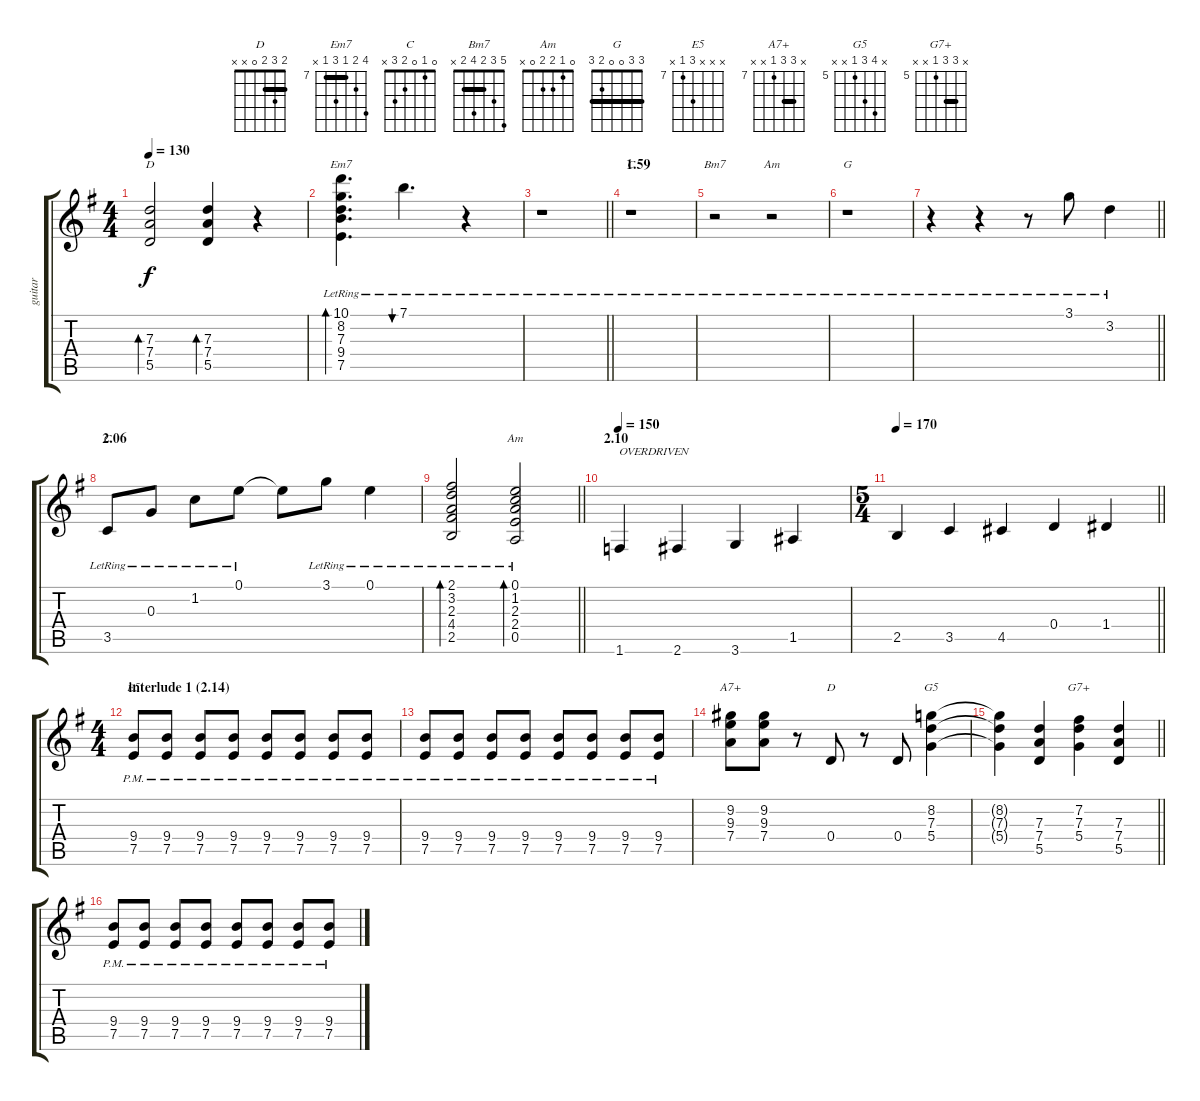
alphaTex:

\track ("guitar" "guitar") {instrument electricguitarjazz}
\staff {score tabs}
\tuning (E4 B3 G3 D3 A2 E2) {hide}
\chord ("D" 5 7 7 7 5 x) {firstfret 3 barre 5}
\chord ("Em7" 10 8 7 9 7 x) {firstfret 7 barre 7}
\chord ("C" 3 5 5 5 3 x) {barre 3}
\chord ("Bm7" 5 3 2 4 2 x) {barre 2}
\chord ("Am" x 1 2 2 0 x)
\chord ("G" 3 3 0 0 2 3) {barre 3}
\chord ("C" 0 1 0 2 3 x)
\chord ("Am" 0 1 2 2 0 x)
\chord ("E5" x x x 9 7 x) {firstfret 7}
\chord ("A7+" x 9 9 7 x x) {firstfret 7 barre 9}
\chord ("D" 2 3 2 0 x x) {barre 2}
\chord ("G5" x 8 7 5 x x) {firstfret 5}
\chord ("G7+" x 7 7 5 x x) {firstfret 5 barre 7}
\ts (4 4)
\tempo 130
\clef g2
\ks g
(7.3 7.4 5.5).2{bd 30 ch "D" dy f} (7.3 7.4 5.5).4{bd 30} r.4 |
(10.1{lr} 8.2{lr} 7.3{lr} 9.4{lr} 7.5{lr}).4{d bd 30 ch "Em7"} 7.1{lr}.4{d bu 30} r.4 |
\barLineRight lightlight
r.1 |
\section ("" "1.59")
r.1{ch "C"} |
r.2{ch "Bm7"} r.2{ch "Am"} |
r.1{ch "G"} |
\barLineRight lightlight
r.4 r.4 r.8 3.1{lr}.8 3.2{lr}.4 |
\section ("" "2.06")
3.5{lr}.8{ch "C"} 0.3{lr}.8 1.2{lr}.8 0.1{lr}.8 0.1{t}.8 3.1{lr}.8 0.1{lr}.4 |
\barLineRight lightlight
(2.1{lr} 3.2{lr} 2.3{lr} 4.4{lr} 2.5{lr}).2{bd 30} (0.1{lr} 1.2{lr} 2.3{lr} 2.4{lr} 0.5{lr}).2{bd 30 ch "Am"} |
\section ("" "2.10")
\tempo 150
1.6.4{txt "OVERDRIVEN" volume 11 instrument overdrivenguitar} 2.6.4 3.6.4 1.5.4 |
\ts (5 4)
\tempo 170
\barLineRight lightlight
2.5.4 3.5.4 4.5.4 0.4.4 1.4.4 |
\ts (4 4)
\section ("" "interlude 1 (2.14)")
(9.4{pm} 7.5{pm}).8{ch "E5"} (9.4{pm} 7.5{pm}).8 (9.4{pm} 7.5{pm}).8 (9.4{pm} 7.5{pm}).8 (9.4{pm} 7.5{pm}).8 (9.4{pm} 7.5{pm}).8 (9.4{pm} 7.5{pm}).8 (9.4{pm} 7.5{pm}).8 |
(9.4{pm} 7.5{pm}).8 (9.4{pm} 7.5{pm}).8 (9.4{pm} 7.5{pm}).8 (9.4{pm} 7.5{pm}).8 (9.4{pm} 7.5{pm}).8 (9.4{pm} 7.5{pm}).8 (9.4{pm} 7.5{pm}).8 (9.4{pm} 7.5{pm}).8 |
(9.2 9.3 7.4).8{ch "A7+"} (9.2 9.3 7.4).8 r.8 0.4.8{ch "D"} r.8 0.4.8 (8.2 7.3 5.4).4{ch "G5"} |
\barLineRight lightlight
(8.2{t} 7.3{t} 5.4{t}).4 (7.3 7.4 5.5).4 (7.2 7.3 5.4).4{ch "G7+"} (7.3 7.4 5.5).4 |
(9.4{pm} 7.5{pm}).8 (9.4{pm} 7.5{pm}).8 (9.4{pm} 7.5{pm}).8 (9.4{pm} 7.5{pm}).8 (9.4{pm} 7.5{pm}).8 (9.4{pm} 7.5{pm}).8 (9.4{pm} 7.5{pm}).8 (9.4{pm} 7.5{pm}).8
